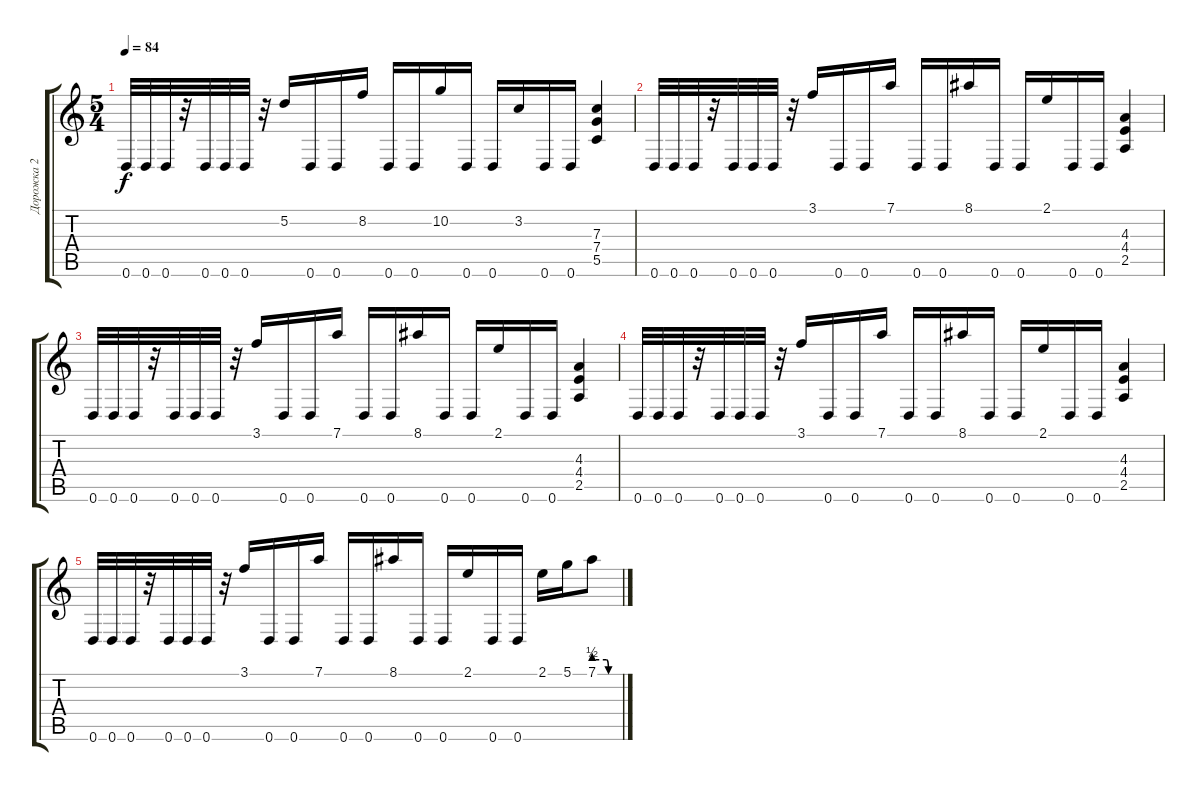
\track ("Дорожка 2" "Дорожка 2") {instrument distortionguitar}
\staff {score tabs}
\tuning (D4 A3 F3 C3 G2 D2) {hide}
\ts (5 4)
\tempo 84
\clef g2
\ks c
0.6.32{dy f} 0.6.32 0.6.32 r.32 0.6.32 0.6.32 0.6.32 r.32 5.2.16 0.6.16 0.6.16 8.2.16 0.6.16 0.6.16 10.2.16 0.6.16 0.6.16 3.2.16 0.6.16 0.6.16 (7.3 7.4 5.5).4 |
0.6.32 0.6.32 0.6.32 r.32 0.6.32 0.6.32 0.6.32 r.32 3.1.16 0.6.16 0.6.16 7.1.16 0.6.16 0.6.16 8.1.16 0.6.16 0.6.16 2.1.16 0.6.16 0.6.16 (4.3 4.4 2.5).4 |
0.6.32 0.6.32 0.6.32 r.32 0.6.32 0.6.32 0.6.32 r.32 3.1.16 0.6.16 0.6.16 7.1.16 0.6.16 0.6.16 8.1.16 0.6.16 0.6.16 2.1.16 0.6.16 0.6.16 (4.3 4.4 2.5).4 |
0.6.32 0.6.32 0.6.32 r.32 0.6.32 0.6.32 0.6.32 r.32 3.1.16 0.6.16 0.6.16 7.1.16 0.6.16 0.6.16 8.1.16 0.6.16 0.6.16 2.1.16 0.6.16 0.6.16 (4.3 4.4 2.5).4 |
0.6.32 0.6.32 0.6.32 r.32 0.6.32 0.6.32 0.6.32 r.32 3.1.16 0.6.16 0.6.16 7.1.16 0.6.16 0.6.16 8.1.16 0.6.16 0.6.16 2.1.16 0.6.16 0.6.16 2.1.16 5.1.16 7.1{be (custom 0 2 30 2 35 0 60 0)}.8
